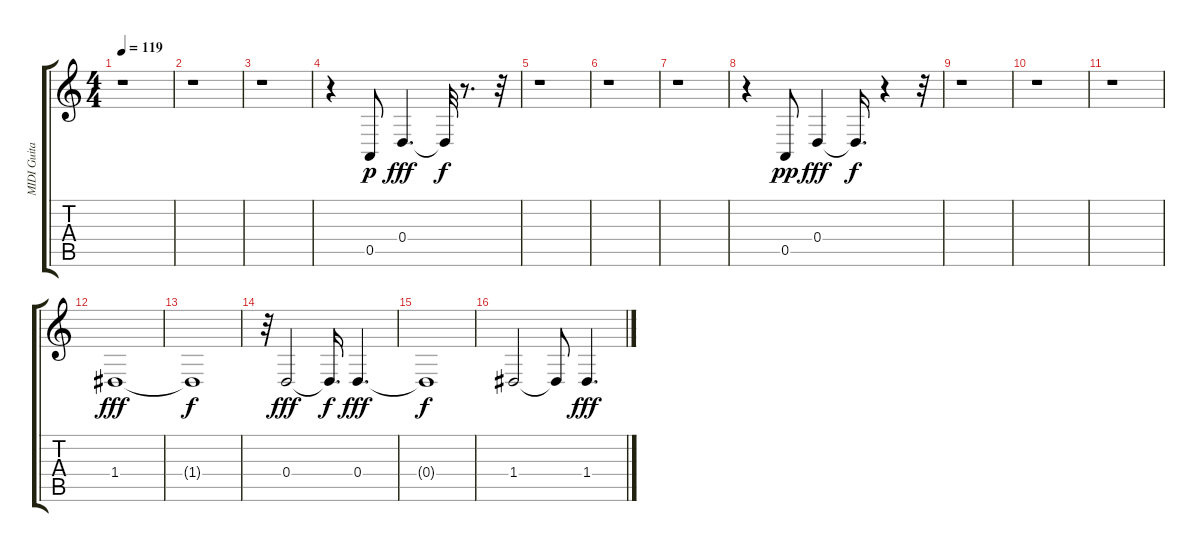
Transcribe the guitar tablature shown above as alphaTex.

\track ("MIDI Guitar                     " "MIDI Guita") {instrument lead1square}
\staff {score tabs}
\tuning (E4 B3 G3 D3 A2 E2) {hide}
\ts (4 4)
\tempo 119
\clef g2
\ks c
r.1{dy fff} |
r.1 |
r.1 |
r.4 0.5.8{dy p} 0.4.4{d dy fff} 0.4{t}.32{dy f} r.8{d} r.32 |
r.1 |
r.1 |
r.1 |
r.4 0.5.8{dy pp} 0.4.4{dy fff} 0.4{t}.16{d dy f} r.4 r.32 |
r.1 |
r.1 |
r.1 |
1.4.1{dy fff instrument lead1square} |
1.4{t}.1{dy f} |
r.32 0.4.2{dy fff} 0.4{t}.16{d dy f} 0.4.4{d dy fff} |
0.4{t}.1{dy f} |
1.4.2 1.4{t}.8 1.4.4{d dy fff}
